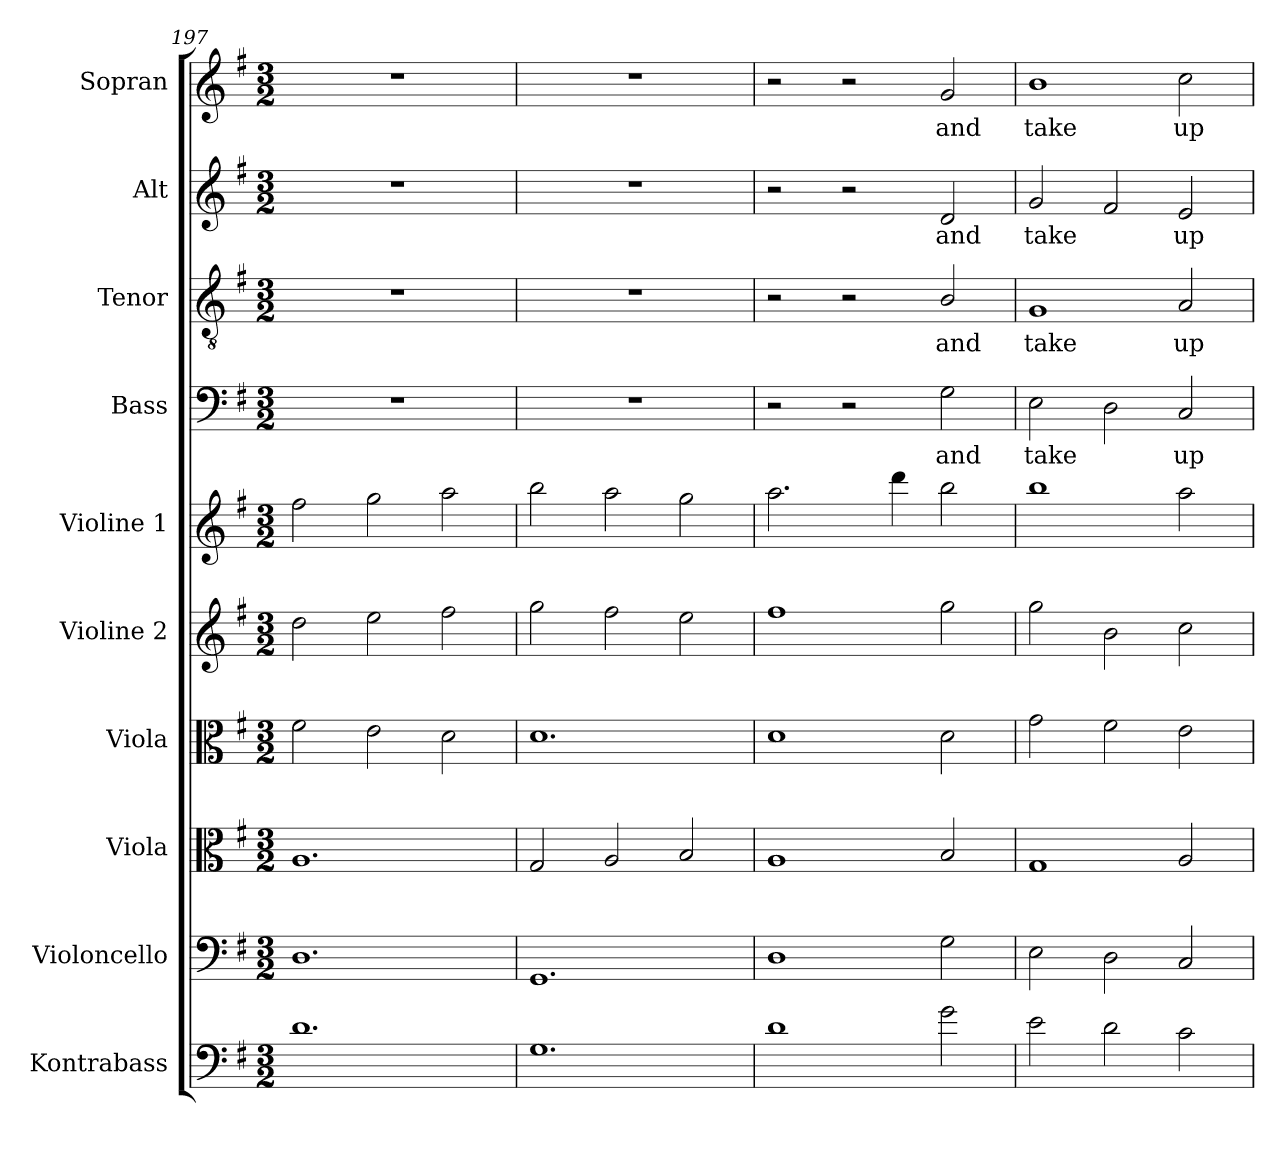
**kern	**kern	**kern	**kern	**kern	**kern	**kern	**text	**kern	**text	**kern	**text	**kern	**text
*part10	*part9	*part8	*part7	*part6	*part5	*part4	*part4	*part3	*part3	*part2	*part2	*part1	*part1
*staff10	*staff9	*staff8	*staff7	*staff6	*staff5	*staff4	*staff4	*staff3	*staff3	*staff2	*staff2	*staff1	*staff1
*I"Kontrabass	*I"Violoncello	*I"Viola	*I"Viola	*I"Violine 2	*I"Violine 1	*I"Bass	*	*I"Tenor	*	*I"Alt	*	*I"Sopran	*
*I'Kb.	*I'Vc.	*I'Vla.	*I'Vla.	*I'Vl. 2	*I'Vl. 1	*I'B.	*	*I'T.	*	*I'A.	*	*I'S.	*
*clefF4	*clefF4	*clefC3	*clefC3	*clefG2	*clefG2	*clefF4	*	*clefGv2	*	*clefG2	*	*clefG2	*
*ITrd7c12	*	*	*	*	*	*	*	*ITrd7c12	*	*	*	*	*
*k[f#]	*k[f#]	*k[f#]	*k[f#]	*k[f#]	*k[f#]	*k[f#]	*	*k[f#]	*	*k[f#]	*	*k[f#]	*
*G:	*G:	*G:	*G:	*G:	*G:	*G:	*	*G:	*	*G:	*	*G:	*
*M3/2	*M3/2	*M3/2	*M3/2	*M3/2	*M3/2	*M3/2	*	*M3/2	*	*M3/2	*	*M3/2	*
=197	=197	=197	=197	=197	=197	=197	=197	=197	=197	=197	=197	=197	=197
!	!	!	!	!	!	!LO:N:vis=1	!	!LO:N:vis=1	!	!LO:N:vis=1	!	!LO:N:vis=1	!
1.Di	1.Di	1.Ai	2f#i\	2ddi\	2ff#i\	1.r	.	1.r	.	1.r	.	1.r	.
.	.	.	2ei\	2eei\	2ggi\	.	.	.	.	.	.	.	.
.	.	.	2di\	2ff#i\	2aai\	.	.	.	.	.	.	.	.
!!LO:PB:g=z
=198	=198	=198	=198	=198	=198	=198	=198	=198	=198	=198	=198	=198	=198
!	!	!	!	!	!	!LO:N:vis=1	!	!LO:N:vis=1	!	!LO:N:vis=1	!	!LO:N:vis=1	!
1.GGi	1.GGi	2Gi/	1.di	2ggi\	2bbi\	1.r	.	1.r	.	1.r	.	1.r	.
.	.	2Ai/	.	2ff#i\	2aai\	.	.	.	.	.	.	.	.
.	.	2Bi/	.	2eei\	2ggi\	.	.	.	.	.	.	.	.
=199	=199	=199	=199	=199	=199	=199	=199	=199	=199	=199	=199	=199	=199
1Di	1Di	1Ai	1di	1ff#i	2.aai\	2r	.	2r	.	2r	.	2r	.
.	.	.	.	.	.	2r	.	2r	.	2r	.	2r	.
.	.	.	.	.	4dddi\	.	.	.	.	.	.	.	.
!	!	!	!	!	!	!	!LO:LY:b:color=#000000	!	!	!	!	!	!
!	!	!	!	!	!	!	!	!	!LO:LY:b:color=#000000	!	!	!	!
!	!	!	!	!	!	!	!	!	!	!	!LO:LY:b:color=#000000	!	!
!	!	!	!	!	!	!	!	!	!	!	!	!	!LO:LY:b:color=#000000
2Gi\	2Gi\	2Bi/	2di\	2ggi\	2bbi\	2Gi\	and	2BBi/	and	2di/	and	2gi/	and
=200	=200	=200	=200	=200	=200	=200	=200	=200	=200	=200	=200	=200	=200
!	!	!	!	!	!	!	!LO:LY:b:color=#000000	!	!	!	!	!	!
!	!	!	!	!	!	!	!	!	!LO:LY:b:color=#000000	!	!	!	!
!	!	!	!	!	!	!	!	!	!	!	!LO:LY:b:color=#000000	!	!
!	!	!	!	!	!	!	!	!	!	!	!	!	!LO:LY:b:color=#000000
2Ei\	2Ei\	1Gi	2gi\	2ggi\	1bbi	2Ei\	take	1GGi	take	2gi/	take	1bi	take
2Di\	2Di\	.	2f#i\	2bi\	.	2Di\	.	.	.	2f#i/	.	.	.
!	!	!	!	!	!	!	!LO:LY:b:color=#000000	!	!	!	!	!	!
!	!	!	!	!	!	!	!	!	!LO:LY:b:color=#000000	!	!	!	!
!	!	!	!	!	!	!	!	!	!	!	!LO:LY:b:color=#000000	!	!
!	!	!	!	!	!	!	!	!	!	!	!	!	!LO:LY:b:color=#000000
2Ci\	2Ci/	2Ai/	2ei\	2cci\	2aai\	2Ci/	up	2AAi/	up	2ei/	up	2cci\	up
=	=	=	=	=	=	=	=	=	=	=	=	=	=
*-	*-	*-	*-	*-	*-	*-	*-	*-	*-	*-	*-	*-	*-
